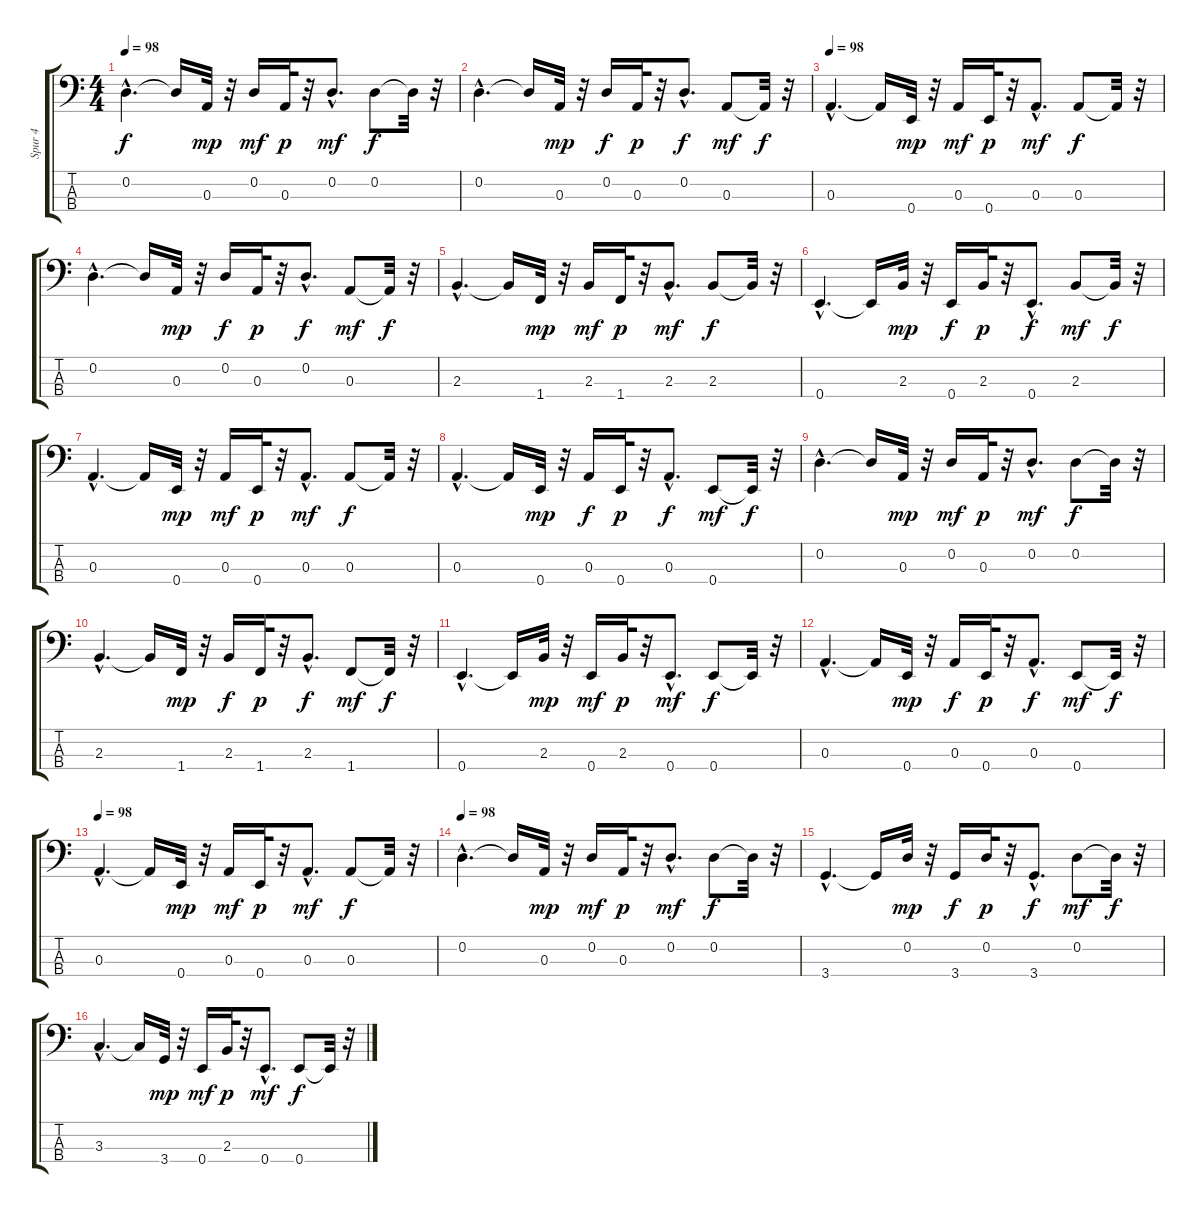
\track ("Spur 4" "Spur 4") {instrument electricbassfinger}
\staff {score tabs}
\tuning (G2 D2 A1 E1) {hide}
\ts (4 4)
\tempo 98
\clef f4
\ks c
0.2{hac}.4{d dy f} 0.2{t}.16 0.3.32{dy mp} r.32 0.2.16{dy mf} 0.3.32{dy p} r.32 0.2{hac}.8{d dy mf} 0.2.8{dy f} 0.2{t}.32 r.32 |
0.2{hac}.4{d} 0.2{t}.16 0.3.32{dy mp} r.32 0.2.16{dy f} 0.3.32{dy p} r.32 0.2{hac}.8{d dy f} 0.3.8{dy mf} 0.3{t}.32{dy f} r.32 |
\tempo 98
0.3{hac}.4{d} 0.3{t}.16 0.4.32{dy mp} r.32 0.3.16{dy mf} 0.4.32{dy p} r.32 0.3{hac}.8{d dy mf} 0.3.8{dy f} 0.3{t}.32 r.32 |
0.2{hac}.4{d} 0.2{t}.16 0.3.32{dy mp} r.32 0.2.16{dy f} 0.3.32{dy p} r.32 0.2{hac}.8{d dy f} 0.3.8{dy mf} 0.3{t}.32{dy f} r.32 |
2.3{hac}.4{d} 2.3{t}.16 1.4.32{dy mp} r.32 2.3.16{dy mf} 1.4.32{dy p} r.32 2.3{hac}.8{d dy mf} 2.3.8{dy f} 2.3{t}.32 r.32 |
0.4{hac}.4{d} 0.4{t}.16 2.3.32{dy mp} r.32 0.4.16{dy f} 2.3.32{dy p} r.32 0.4{hac}.8{d dy f} 2.3.8{dy mf} 2.3{t}.32{dy f} r.32 |
0.3{hac}.4{d} 0.3{t}.16 0.4.32{dy mp} r.32 0.3.16{dy mf} 0.4.32{dy p} r.32 0.3{hac}.8{d dy mf} 0.3.8{dy f} 0.3{t}.32 r.32 |
0.3{hac}.4{d} 0.3{t}.16 0.4.32{dy mp} r.32 0.3.16{dy f} 0.4.32{dy p} r.32 0.3{hac}.8{d dy f} 0.4.8{dy mf} 0.4{t}.32{dy f} r.32 |
0.2{hac}.4{d} 0.2{t}.16 0.3.32{dy mp} r.32 0.2.16{dy mf} 0.3.32{dy p} r.32 0.2{hac}.8{d dy mf} 0.2.8{dy f} 0.2{t}.32 r.32 |
2.3{hac}.4{d} 2.3{t}.16 1.4.32{dy mp} r.32 2.3.16{dy f} 1.4.32{dy p} r.32 2.3{hac}.8{d dy f} 1.4.8{dy mf} 1.4{t}.32{dy f} r.32 |
0.4{hac}.4{d} 0.4{t}.16 2.3.32{dy mp} r.32 0.4.16{dy mf} 2.3.32{dy p} r.32 0.4{hac}.8{d dy mf} 0.4.8{dy f} 0.4{t}.32 r.32 |
0.3{hac}.4{d} 0.3{t}.16 0.4.32{dy mp} r.32 0.3.16{dy f} 0.4.32{dy p} r.32 0.3{hac}.8{d dy f} 0.4.8{dy mf} 0.4{t}.32{dy f} r.32 |
\tempo 98
0.3{hac}.4{d} 0.3{t}.16 0.4.32{dy mp} r.32 0.3.16{dy mf} 0.4.32{dy p} r.32 0.3{hac}.8{d dy mf} 0.3.8{dy f} 0.3{t}.32 r.32 |
\tempo 98
0.2{hac}.4{d} 0.2{t}.16 0.3.32{dy mp} r.32 0.2.16{dy mf} 0.3.32{dy p} r.32 0.2{hac}.8{d dy mf} 0.2.8{dy f} 0.2{t}.32 r.32 |
3.4{hac}.4{d} 3.4{t}.16 0.2.32{dy mp} r.32 3.4.16{dy f} 0.2.32{dy p} r.32 3.4{hac}.8{d dy f} 0.2.8{dy mf} 0.2{t}.32{dy f} r.32 |
3.3{hac}.4{d} 3.3{t}.16 3.4.32{dy mp} r.32 0.4.16{dy mf} 2.3.32{dy p} r.32 0.4{hac}.8{d dy mf} 0.4.8{dy f} 0.4{t}.32 r.32
